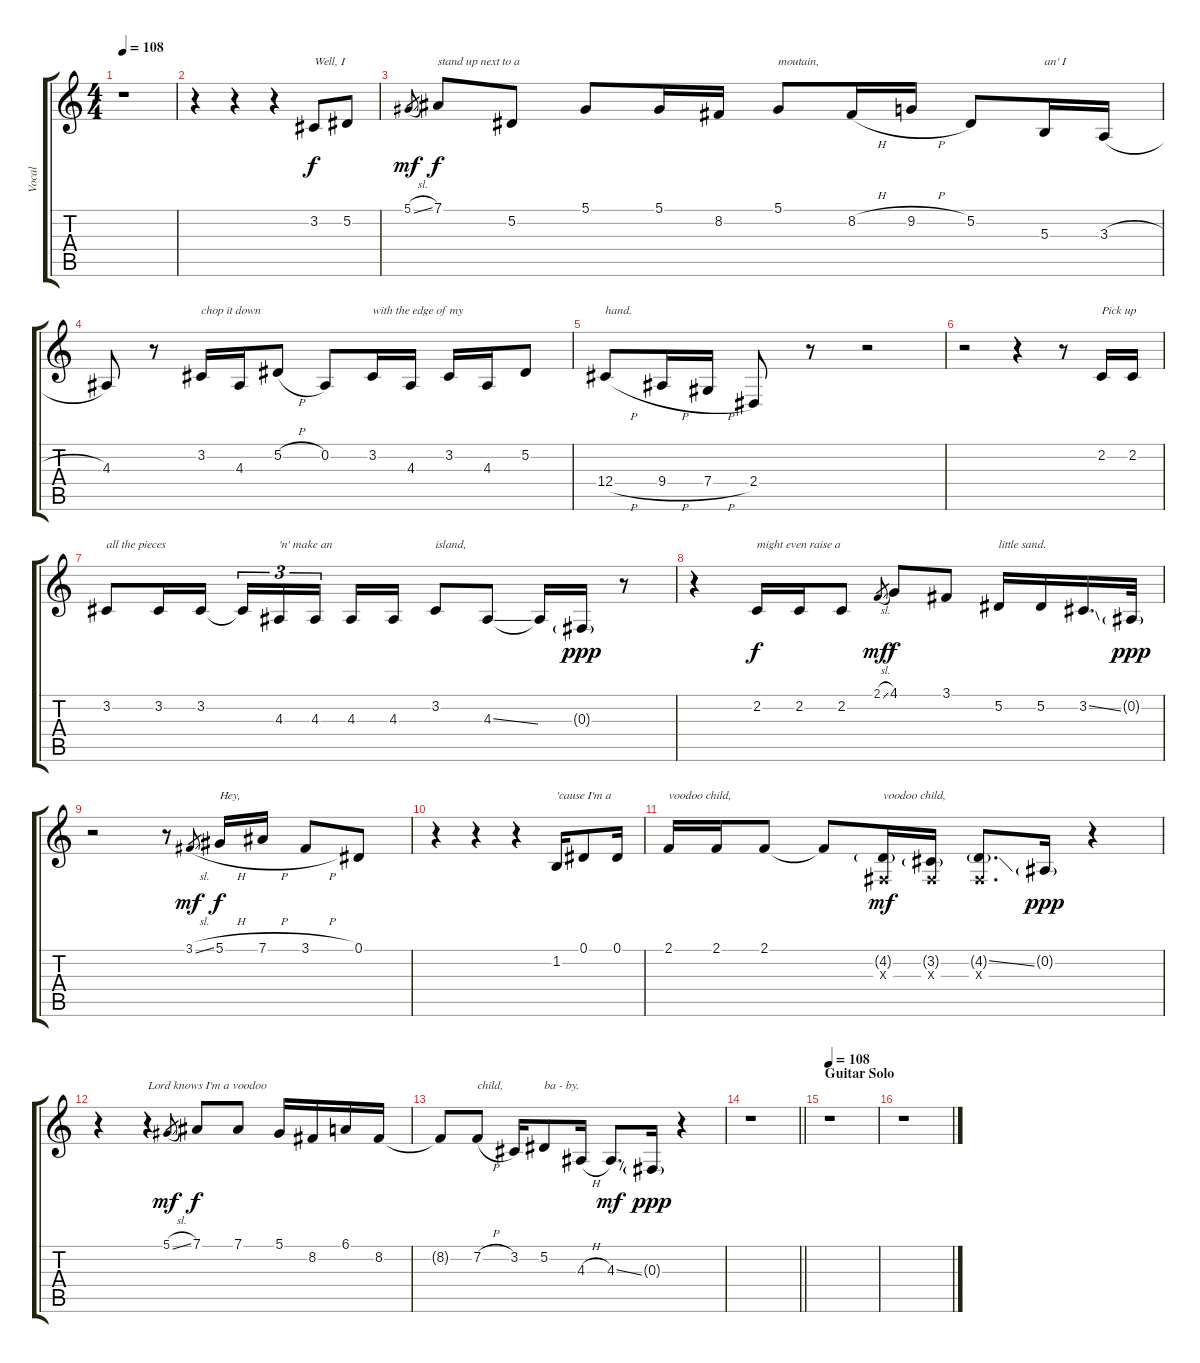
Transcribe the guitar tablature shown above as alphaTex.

\track ("Vocal" "Vocal") {instrument flute}
\staff {score tabs}
\tuning (Eb4 Bb3 Gb3 Db3 Ab2 Eb2) {hide}
\ts (4 4)
\tempo 108
\clef g2
\ks c
r.1{dy f} |
r.4 r.4 r.4 3.2.8{txt "Well, I"} 5.2.8 |
5.1{sl}.8{gr dy mf} 7.1.8{txt "stand up next to a" dy f} 5.2.8 5.1.8 5.1.16 8.2.16 5.1.8{txt "moutain,"} 8.2{h}.16 9.2{h}.16 5.2.8 5.3.16{txt "an' I"} 3.3{h}.16 |
4.3.8 r.8 3.2.16{txt "chop it down"} 4.3.16 5.2{h}.8 0.2.8 3.2.16{txt "with the edge of my"} 4.3.16 3.2.16 4.3.16 5.2.8 |
12.4{h}.8{txt "hand."} 9.4{h}.16 7.4{h}.16 2.4.8 r.8 r.2 |
r.2 r.4 r.8 2.2.16{txt "Pick up"} 2.2.16 |
3.2.8{txt "all the pieces"} 3.2.16 3.2.16 3.2{t}.16{tu (3 2)} 4.3.16{tu (3 2) txt "'n' make an"} 4.3.16{tu (3 2) beam splitsecondary} 4.3.16 4.3.16 3.2.8{txt "island,"} 4.3{ss}.8 4.3{t}.16 0.3{g}.16{dy ppp} r.8 |
r.4 2.2.16{txt "might even raise a" dy f} 2.2.16 2.2.8 2.1{sl}.8{gr dy mf} 4.1.8{dy f} 3.1.8 5.2.16{txt "little sand."} 5.2.16 3.2{ss}.16{d} 0.2{g}.32{dy ppp} |
r.2 r.8 3.1{sl}.8{gr dy mf} 5.1{h}.16{txt "Hey," dy f} 7.1{h}.16 3.1{h}.8 0.1.8 |
r.4 r.4 r.4 1.2.16{txt "'cause I'm a"} 0.1.8 0.1.16 |
2.1.16{txt "voodoo child,"} 2.1.16 2.1.8 2.1{t}.8 (4.2{g} 0.3{x}).16{txt "voodoo child," dy mf} (3.2{g} 0.3{x}).16 (4.2{ss g} 0.3{x}).8{d} 0.2{g}.16{dy ppp} r.4 |
r.4 r.4{txt "Lord knows I'm a voodoo"} 5.1{sl}.8{gr dy mf} 7.1.8{dy f} 7.1.8 5.1.16 8.2.16 6.1.16 8.2.16 |
8.2{t}.8 7.2{h}.8{txt "child,"} 3.2.16 5.2.8{txt "ba - by."} 4.3{h}.16 4.3{ss}.8{d dy mf} 0.3{g}.16{dy ppp} r.4 |
\barLineRight lightlight
r.1 |
\section ("" "Guitar Solo")
\tempo 108
r.1 |
r.1
